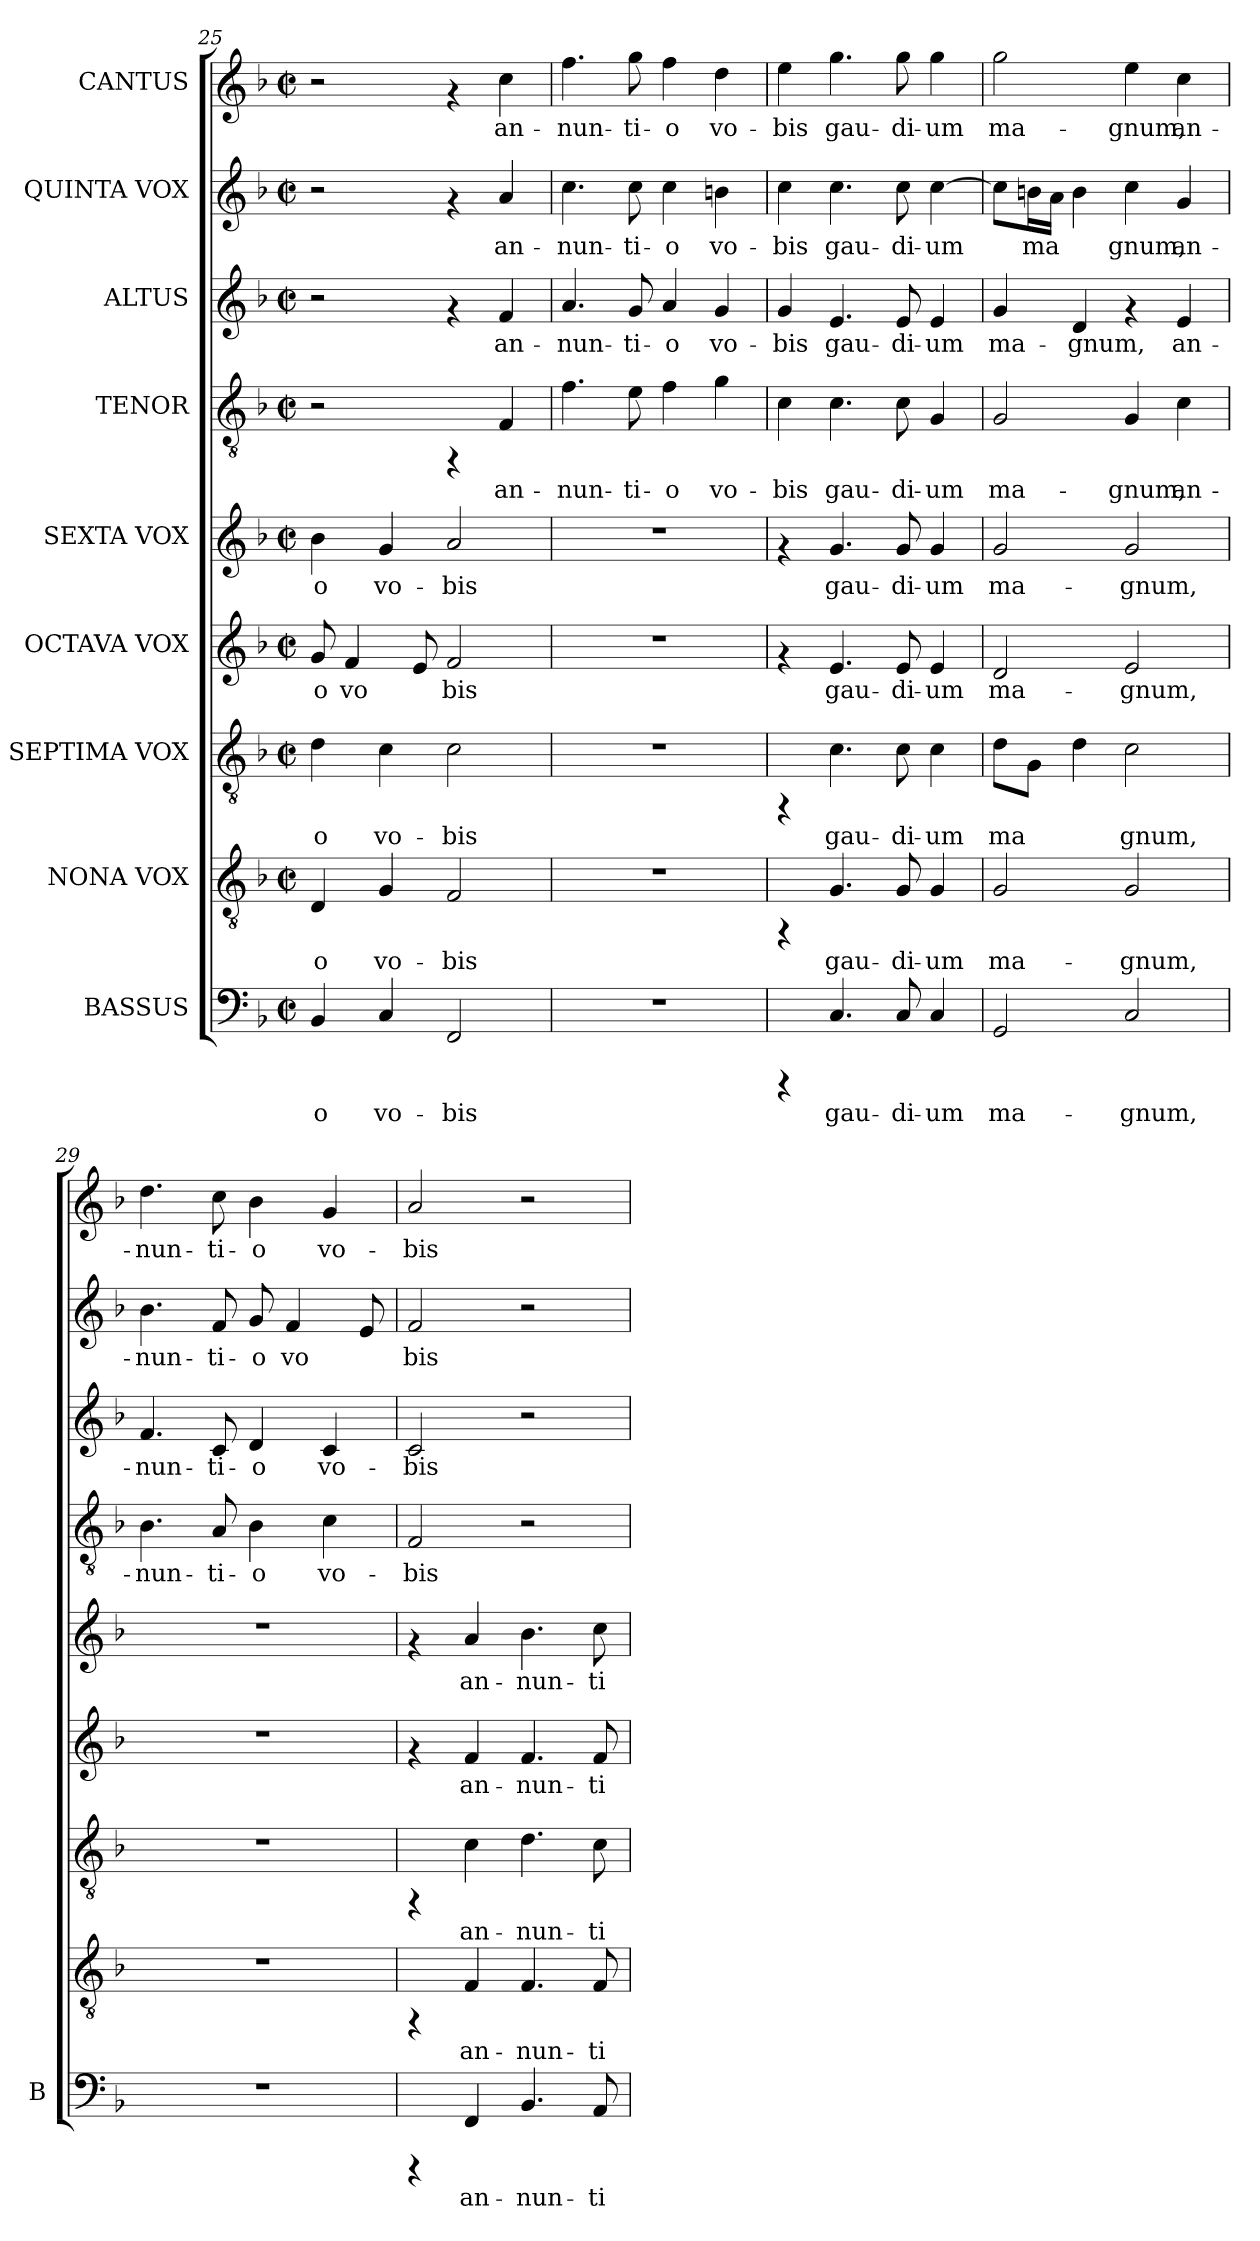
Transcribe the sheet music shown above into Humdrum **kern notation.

**kern	**text	**kern	**text	**kern	**text	**kern	**text	**kern	**text	**kern	**text	**kern	**text	**kern	**text	**kern	**text
*part9	*part9	*part8	*part8	*part7	*part7	*part6	*part6	*part5	*part5	*part4	*part4	*part3	*part3	*part2	*part2	*part1	*part1
*staff9	*staff9	*staff8	*staff8	*staff7	*staff7	*staff6	*staff6	*staff5	*staff5	*staff4	*staff4	*staff3	*staff3	*staff2	*staff2	*staff1	*staff1
*I"BASSUS	*	*I"NONA VOX	*	*I"SEPTIMA VOX	*	*I"OCTAVA VOX	*	*I"SEXTA VOX	*	*I"TENOR	*	*I"ALTUS	*	*I"QUINTA VOX	*	*I"CANTUS	*
*I'B	*	*	*	*	*	*	*	*	*	*	*	*	*	*	*	*	*
!!LO:PB:g=z
*clefF4	*	*clefGv2	*	*clefGv2	*	*clefG2	*	*clefG2	*	*clefGv2	*	*clefG2	*	*clefG2	*	*clefG2	*
*k[b-]	*	*k[b-]	*	*k[b-]	*	*k[b-]	*	*k[b-]	*	*k[b-]	*	*k[b-]	*	*k[b-]	*	*k[b-]	*
*F:	*	*F:	*	*F:	*	*F:	*	*F:	*	*F:	*	*F:	*	*F:	*	*F:	*
*M2/2	*	*M2/2	*	*M2/2	*	*M2/2	*	*M2/2	*	*M2/2	*	*M2/2	*	*M2/2	*	*M2/2	*
*met(c|)	*	*met(c|)	*	*met(c|)	*	*met(c|)	*	*met(c|)	*	*met(c|)	*	*met(c|)	*	*met(c|)	*	*met(c|)	*
=25	=25	=25	=25	=25	=25	=25	=25	=25	=25	=25	=25	=25	=25	=25	=25	=25	=25
!	!LO:LY:b:cj	!	!LO:LY:b:cj	!	!LO:LY:b:cj	!	!LO:LY:b:cj	!	!LO:LY:b:cj	!	!	!	!	!	!	!	!
4BB-/	-o	4D/	-o	4d\	-o	8g/	-o	4b-\	-o	2r	.	2r	.	2r	.	2r	.
!	!	!	!	!	!	!	!LO:LY:b:cj	!	!	!	!	!	!	!	!	!	!
.	.	.	.	.	.	4f/	vo-	.	.	.	.	.	.	.	.	.	.
!	!LO:LY:b:cj	!	!LO:LY:b:cj	!	!LO:LY:b:cj	!	!	!	!LO:LY:b:cj	!	!	!	!	!	!	!	!
4C/	vo-	4G/	vo-	4c\	vo-	.	.	4g/	vo-	.	.	.	.	.	.	.	.
!	!	!	!	!	!	!	!LO:LY:b:cj	!	!	!	!	!	!	!	!	!	!
.	.	.	.	.	.	8e/	--	.	.	.	.	.	.	.	.	.	.
!	!LO:LY:b:cj	!	!LO:LY:b:cj	!	!LO:LY:b:cj	!	!LO:LY:b:cj	!	!LO:LY:b:cj	!	!	!	!	!	!	!	!
2FF/	-bis	2F/	-bis	2c\	-bis	2f/	-bis	2a/	-bis	4rFF	.	4rf	.	4rf	.	4rf	.
!	!	!	!	!	!	!	!	!	!	!	!LO:LY:b:cj	!	!LO:LY:b:cj	!	!LO:LY:b:cj	!	!LO:LY:b:cj
.	.	.	.	.	.	.	.	.	.	4F/	an-	4f/	an-	4a/	an-	4cc\	an-
=26	=26	=26	=26	=26	=26	=26	=26	=26	=26	=26	=26	=26	=26	=26	=26	=26	=26
!	!	!	!	!	!	!	!	!	!	!	!LO:LY:b:cj	!	!LO:LY:b:cj	!	!LO:LY:b:cj	!	!LO:LY:b:cj
1r	.	1r	.	1r	.	1r	.	1r	.	4.f\	-nun-	4.a/	-nun-	4.cc\	-nun-	4.ff\	-nun-
!	!	!	!	!	!	!	!	!	!	!	!LO:LY:b:cj	!	!LO:LY:b:cj	!	!LO:LY:b:cj	!	!LO:LY:b:cj
.	.	.	.	.	.	.	.	.	.	8e\	-ti-	8g/	-ti-	8cc\	-ti-	8gg\	-ti-
!	!	!	!	!	!	!	!	!	!	!	!LO:LY:b:cj	!	!LO:LY:b:cj	!	!LO:LY:b:cj	!	!LO:LY:b:cj
.	.	.	.	.	.	.	.	.	.	4f\	-o	4a/	-o	4cc\	-o	4ff\	-o
!	!	!	!	!	!	!	!	!	!	!	!LO:LY:b:cj	!	!LO:LY:b:cj	!	!LO:LY:b:cj	!	!LO:LY:b:cj
.	.	.	.	.	.	.	.	.	.	4g\	vo-	4g/	vo-	4bn\	vo-	4dd\	vo-
=27	=27	=27	=27	=27	=27	=27	=27	=27	=27	=27	=27	=27	=27	=27	=27	=27	=27
!	!	!	!	!	!	!	!	!	!	!	!LO:LY:b:cj	!	!LO:LY:b:cj	!	!LO:LY:b:cj	!	!LO:LY:b:cj
4rCCC	.	4rFF	.	4rFF	.	4rf	.	4rf	.	4c\	-bis	4g/	-bis	4cc\	-bis	4ee\	-bis
!	!LO:LY:b:cj	!	!LO:LY:b:cj	!	!LO:LY:b:cj	!	!LO:LY:b:cj	!	!LO:LY:b:cj	!	!LO:LY:b:cj	!	!LO:LY:b:cj	!	!LO:LY:b:cj	!	!LO:LY:b:cj
4.C/	gau-	4.G/	gau-	4.c\	gau-	4.e/	gau-	4.g/	gau-	4.c\	gau-	4.e/	gau-	4.cc\	gau-	4.gg\	gau-
!	!LO:LY:b:cj	!	!LO:LY:b:cj	!	!LO:LY:b:cj	!	!LO:LY:b:cj	!	!LO:LY:b:cj	!	!LO:LY:b:cj	!	!LO:LY:b:cj	!	!LO:LY:b:cj	!	!LO:LY:b:cj
8C/	-di-	8G/	-di-	8c\	-di-	8e/	-di-	8g/	-di-	8c\	-di-	8e/	-di-	8cc\	-di-	8gg\	-di-
!	!LO:LY:b:cj	!	!LO:LY:b:cj	!	!LO:LY:b:cj	!	!LO:LY:b:cj	!	!LO:LY:b:cj	!	!LO:LY:b:cj	!	!LO:LY:b:cj	!	!LO:LY:b:cj	!	!LO:LY:b:cj
4C/	-um	4G/	-um	4c\	-um	4e/	-um	4g/	-um	4G/	-um	4e/	-um	[>4cc\	-um	4gg\	-um
=28	=28	=28	=28	=28	=28	=28	=28	=28	=28	=28	=28	=28	=28	=28	=28	=28	=28
!	!LO:LY:b:cj	!	!LO:LY:b:cj	!	!LO:LY:b:cj	!	!LO:LY:b:cj	!	!LO:LY:b:cj	!	!LO:LY:b:cj	!	!LO:LY:b:cj	!	!LO:LY:b:cj	!	!LO:LY:b:cj
2GG/	ma-	2G/	ma-	8d\L	ma-	2d/	ma-	2g/	ma-	2G/	ma-	4g/	ma-	8cc\L]	.	2gg\	ma-
!	!	!	!	!	!LO:LY:b:cj	!	!	!	!	!	!	!	!	!	!LO:LY:b:cj	!	!
.	.	.	.	8G\J	--	.	.	.	.	.	.	.	.	16bn\	ma-	.	.
!	!	!	!	!	!	!	!	!	!	!	!	!	!	!	!LO:LY:b:cj	!	!
.	.	.	.	.	.	.	.	.	.	.	.	.	.	16a\J	--	.	.
!	!	!	!	!	!LO:LY:b:cj	!	!	!	!	!	!	!	!LO:LY:b:cj	!	!LO:LY:b:cj	!	!
.	.	.	.	4d\	--	.	.	.	.	.	.	4d/	-gnum,	4b\	--	.	.
!	!LO:LY:b:cj	!	!LO:LY:b:cj	!	!LO:LY:b:cj	!	!LO:LY:b:cj	!	!LO:LY:b:cj	!	!LO:LY:b:cj	!	!	!	!LO:LY:b:cj	!	!LO:LY:b:cj
2C/	-gnum,	2G/	-gnum,	2c\	-gnum,	2e/	-gnum,	2g/	-gnum,	4G/	-gnum,	4rf	.	4cc\	-gnum,	4ee\	-gnum,
!	!	!	!	!	!	!	!	!	!	!	!LO:LY:b:cj	!	!LO:LY:b:cj	!	!LO:LY:b:cj	!	!LO:LY:b:cj
.	.	.	.	.	.	.	.	.	.	4c\	an-	4e/	an-	4g/	an-	4cc\	an-
=29	=29	=29	=29	=29	=29	=29	=29	=29	=29	=29	=29	=29	=29	=29	=29	=29	=29
!	!	!	!	!	!	!	!	!	!	!	!LO:LY:b:cj	!	!LO:LY:b:cj	!	!LO:LY:b:cj	!	!LO:LY:b:cj
1r	.	1r	.	1r	.	1r	.	1r	.	4.B-\	-nun-	4.f/	-nun-	4.b-\	-nun-	4.dd\	-nun-
!	!	!	!	!	!	!	!	!	!	!	!LO:LY:b:cj	!	!LO:LY:b:cj	!	!LO:LY:b:cj	!	!LO:LY:b:cj
.	.	.	.	.	.	.	.	.	.	8A/	-ti-	8c/	-ti-	8f/	-ti-	8cc\	-ti-
!	!	!	!	!	!	!	!	!	!	!	!LO:LY:b:cj	!	!LO:LY:b:cj	!	!LO:LY:b:cj	!	!LO:LY:b:cj
.	.	.	.	.	.	.	.	.	.	4B-\	-o	4d/	-o	8g/	-o	4b-\	-o
!	!	!	!	!	!	!	!	!	!	!	!	!	!	!	!LO:LY:b:cj	!	!
.	.	.	.	.	.	.	.	.	.	.	.	.	.	4f/	vo-	.	.
!	!	!	!	!	!	!	!	!	!	!	!LO:LY:b:cj	!	!LO:LY:b:cj	!	!	!	!LO:LY:b:cj
.	.	.	.	.	.	.	.	.	.	4c\	vo-	4c/	vo-	.	.	4g/	vo-
!	!	!	!	!	!	!	!	!	!	!	!	!	!	!	!LO:LY:b:cj	!	!
.	.	.	.	.	.	.	.	.	.	.	.	.	.	8e/	--	.	.
=30	=30	=30	=30	=30	=30	=30	=30	=30	=30	=30	=30	=30	=30	=30	=30	=30	=30
!	!	!	!	!	!	!	!	!	!	!	!LO:LY:b:cj	!	!LO:LY:b:cj	!	!LO:LY:b:cj	!	!LO:LY:b:cj
4rCCC	.	4rFF	.	4rFF	.	4rf	.	4rf	.	2F/	-bis	2c/	-bis	2f/	-bis	2a/	-bis
!	!LO:LY:b:cj	!	!LO:LY:b:cj	!	!LO:LY:b:cj	!	!LO:LY:b:cj	!	!LO:LY:b:cj	!	!	!	!	!	!	!	!
4FF/	an-	4F/	an-	4c\	an-	4f/	an-	4a/	an-	.	.	.	.	.	.	.	.
!	!LO:LY:b:cj	!	!LO:LY:b:cj	!	!LO:LY:b:cj	!	!LO:LY:b:cj	!	!LO:LY:b:cj	!	!	!	!	!	!	!	!
4.BB-/	-nun-	4.F/	-nun-	4.d\	-nun-	4.f/	-nun-	4.b-\	-nun-	2r	.	2r	.	2r	.	2r	.
!	!LO:LY:b:cj	!	!LO:LY:b:cj	!	!LO:LY:b:cj	!	!LO:LY:b:cj	!	!LO:LY:b:cj	!	!	!	!	!	!	!	!
8AA/	-ti-	8F/	-ti-	8c\	-ti-	8f/	-ti-	8cc\	-ti-	.	.	.	.	.	.	.	.
=	=	=	=	=	=	=	=	=	=	=	=	=	=	=	=	=	=
*-	*-	*-	*-	*-	*-	*-	*-	*-	*-	*-	*-	*-	*-	*-	*-	*-	*-
